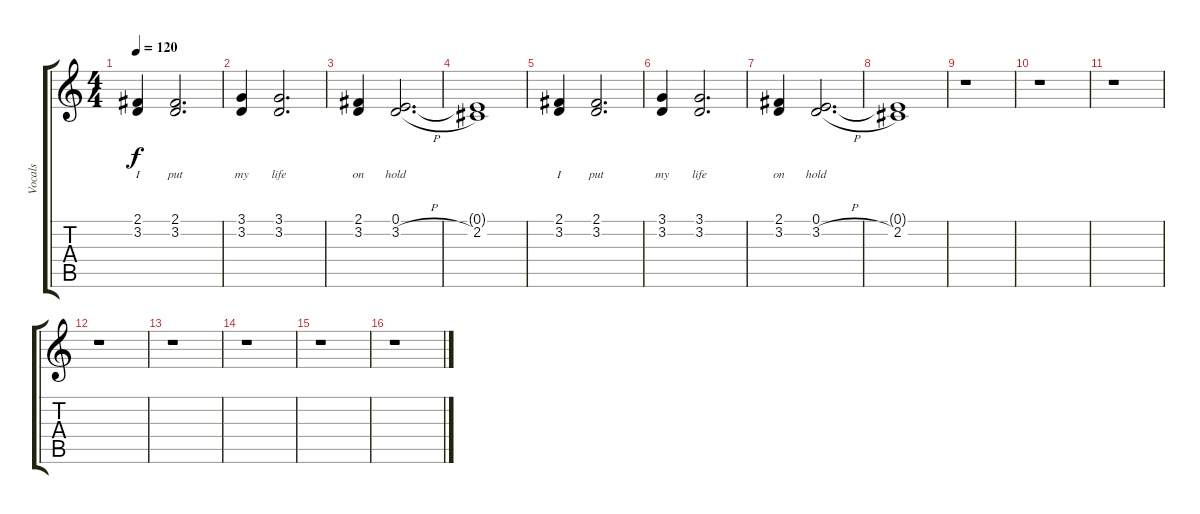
\track ("Vocals" "Vocals") {instrument lead6voice}
\staff {score tabs}
\tuning (E4 B3 G3 D3 A2 E2) {hide}
\ts (4 4)
\tempo 120
\clef g2
\ks c
(2.1 3.2).4{lyrics (0 "I") lyrics (1 "") lyrics (2 "") lyrics (3 "") lyrics (4 "") dy f} (2.1 3.2).2{d lyrics (0 "put") lyrics (1 "") lyrics (2 "") lyrics (3 "") lyrics (4 "")} |
(3.1 3.2).4{lyrics (0 "my") lyrics (1 "") lyrics (2 "") lyrics (3 "") lyrics (4 "")} (3.1 3.2).2{d lyrics (0 "life") lyrics (1 "") lyrics (2 "") lyrics (3 "") lyrics (4 "")} |
(2.1 3.2).4{lyrics (0 "on") lyrics (1 "") lyrics (2 "") lyrics (3 "") lyrics (4 "")} (0.1 3.2{h}).2{d lyrics (0 "hold") lyrics (1 "") lyrics (2 "") lyrics (3 "") lyrics (4 "")} |
(0.1{t} 2.2).1{lyrics (0 "") lyrics (1 "") lyrics (2 "") lyrics (3 "") lyrics (4 "")} |
(2.1 3.2).4{lyrics (0 "I") lyrics (1 "") lyrics (2 "") lyrics (3 "") lyrics (4 "")} (2.1 3.2).2{d lyrics (0 "put") lyrics (1 "") lyrics (2 "") lyrics (3 "") lyrics (4 "")} |
(3.1 3.2).4{lyrics (0 "my") lyrics (1 "") lyrics (2 "") lyrics (3 "") lyrics (4 "")} (3.1 3.2).2{d lyrics (0 "life") lyrics (1 "") lyrics (2 "") lyrics (3 "") lyrics (4 "")} |
(2.1 3.2).4{lyrics (0 "on") lyrics (1 "") lyrics (2 "") lyrics (3 "") lyrics (4 "")} (0.1 3.2{h}).2{d lyrics (0 "hold") lyrics (1 "") lyrics (2 "") lyrics (3 "") lyrics (4 "")} |
(0.1{t} 2.2).1{lyrics (0 "") lyrics (1 "") lyrics (2 "") lyrics (3 "") lyrics (4 "")} |
r.1 |
r.1 |
r.1 |
r.1 |
r.1 |
r.1 |
r.1 |
r.1
